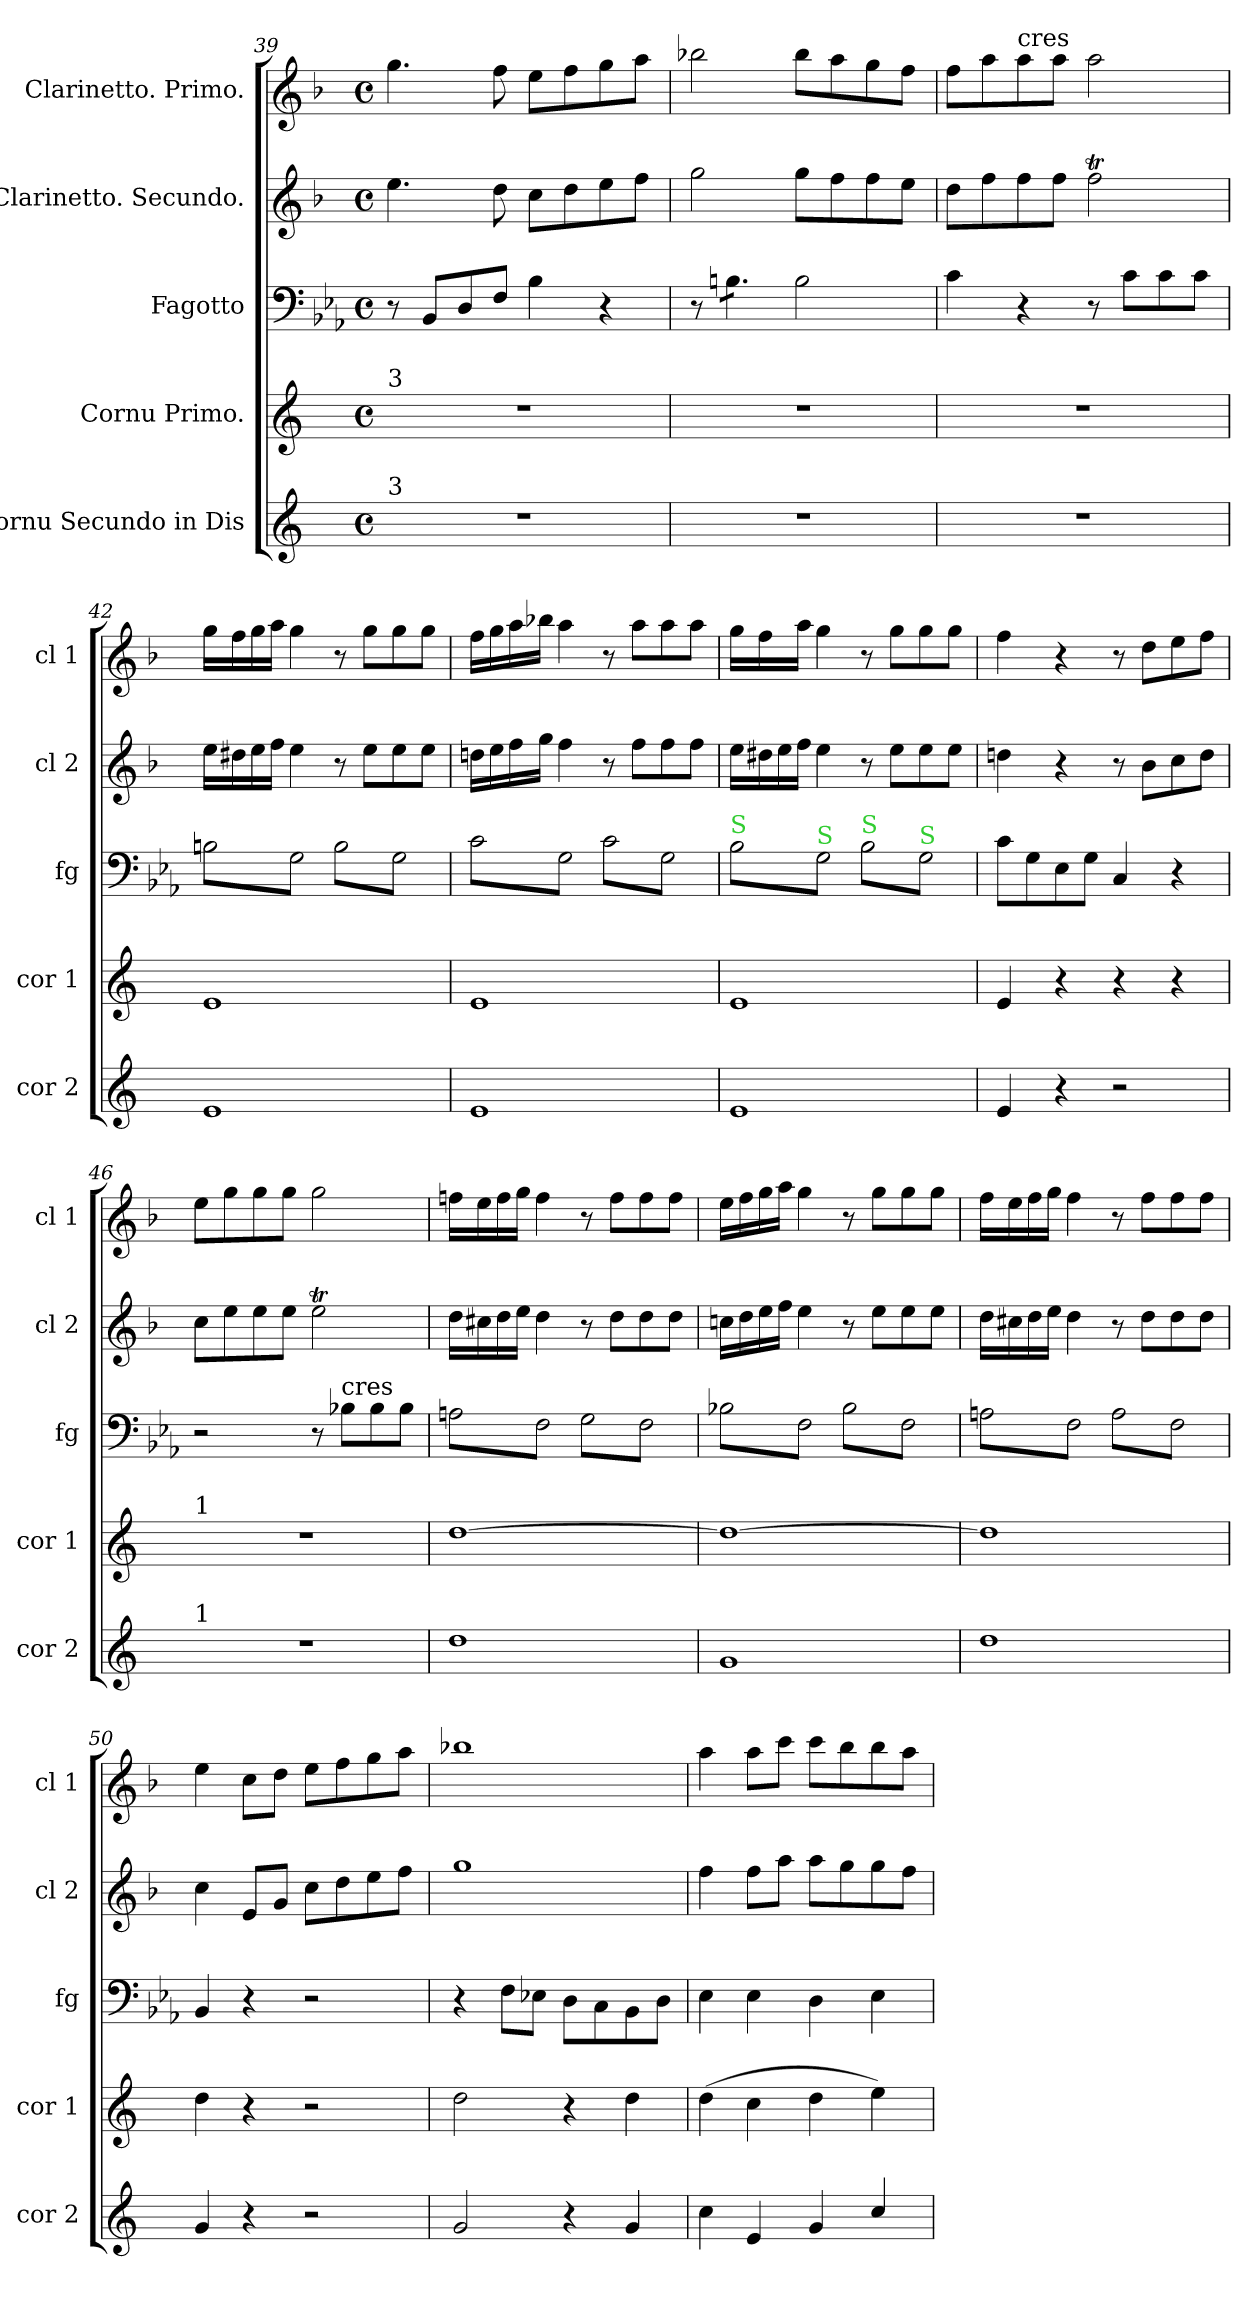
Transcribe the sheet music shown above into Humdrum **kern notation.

**kern	**dynam	**kern	**kern	**kern	**kern
*part5	*part5	*part4	*part3	*part2	*part1
*staff5	*staff5	*staff4	*staff3	*staff2	*staff1
*I"Cornu Secundo in Dis	*	*I"Cornu Primo.	*I"Fagotto	*I"Clarinetto. Secundo.	*I"Clarinetto. Primo.
*I'cor 2	*	*I'cor 1	*I'fg	*I'cl 2	*I'cl 1
*clefG2	*	*clefG2	*clefF4	*clefG2	*clefG2
*ITrd5c9	*	*ITrd5c9	*	*ITrd1c2	*ITrd1c2
*k[b-e-a-]	*	*k[b-e-a-]	*k[b-e-a-]	*k[b-e-a-]	*k[b-e-a-]
*M4/4	*	*M4/4	*M4/4	*M4/4	*M4/4
*met(c)	*	*met(c)	*met(c)	*met(c)	*met(c)
=39	=39	=39	=39	=39	=39
!	!	!LO:TX:a:t=3	!	!	!
!LO:TX:a:t=3	!	!	!	!	!
1r	.	1r	8r	4.dd\	4.ff\
.	.	.	8BB-/L	.	.
.	.	.	8D/	.	.
.	.	.	8F/J	8cc\	8ee-\
.	.	.	4B-\	8b-\L	8dd\L
.	.	.	.	8cc\	8ee-\
.	.	.	4r	8dd\	8ff\
.	.	.	.	8ee-\J	8gg\J
=40	=40	=40	=40	=40	=40
1r	.	1r	8r	2ff\	2aa-X\
*	*	*	*tremolo	*	*
.	.	.	8Bn\L	.	.
.	.	.	8Bn\	.	.
.	.	.	8Bn\J	.	.
*	*	*	*Xtremolo	*	*
.	.	.	2B\	8ff\L	8aa-\L
.	.	.	.	8ee-\	8gg\
.	.	.	.	8ee-\	8ff\
.	.	.	.	8dd\J	8ee-\J
=41	=41	=41	=41	=41	=41
1r	.	1r	4c\	8cc\L	8ee-\L
.	.	.	.	8ee-\	8gg\
!	!	!	!	!	!LO:TX:t=cres
.	.	.	4r	8ee-\	8gg\
.	.	.	.	8ee-\J	8gg\J
.	.	.	8r	2ee-T\	2gg\
.	.	.	8c\L	.	.
.	.	.	8c\	.	.
.	.	.	8c\J	.	.
=42	=42	=42	=42	=42	=42
*	*	*	*tremolo	*	*
1G	.	1G	8Bn\L	16dd\LL	16ff\LL
.	.	.	.	16cc#X\	16ee-\
.	.	.	8G\	16dd\	16ff\
.	.	.	.	16ee-\JJ	16gg\JJ
.	.	.	8Bn\	4dd\	4ff\
.	.	.	8G\J	.	.
.	.	.	8B\L	8r	8r
.	.	.	8G\	8dd\L	8ff\L
.	.	.	8B\	8dd\	8ff\
.	.	.	8G\J	8dd\J	8ff\J
=43	=43	=43	=43	=43	=43
1G	.	1G	8c\L	16ccn\LL	16ee-\LL
.	.	.	.	16dd\	16ff\
.	.	.	8G\	16ee-\	16gg\
.	.	.	.	16ff\JJ	16aa-X\JJ
.	.	.	8c\	4ee-\	4gg\
.	.	.	8G\J	.	.
.	.	.	8c\L	8r	8r
.	.	.	8G\	8ee-\L	8gg\L
.	.	.	8c\	8ee-\	8gg\
.	.	.	8G\J	8ee-\J	8gg\J
=44	=44	=44	=44	=44	=44
!	!	!	!LO:TX:a:color=limegreen:t=S	!	!
1G	.	1G	8B-\L	16dd\LL	16ff\LL
.	.	.	.	16cc#X\	16ee-\
.	.	.	8G\	16dd\	16ryy
.	.	.	.	16ee-\JJ	16gg\JJ
!	!	!	!LO:TX:a:color=limegreen:t=S	!	!
.	.	.	8B-\	4dd\	4ff\
.	.	.	8G\J	.	.
!	!	!	!LO:TX:a:color=limegreen:t=S	!	!
.	.	.	8B-\L	8r	8r
.	.	.	8G\	8dd\L	8ff\L
!	!	!	!LO:TX:a:color=limegreen:t=S	!	!
.	.	.	8B-\	8dd\	8ff\
.	.	.	8G\J	8dd\J	8ff\J
*	*	*	*Xtremolo	*	*
=45	=45	=45	=45	=45	=45
4G/	.	4G/	8c\L	4ccn\	4ee-\
.	.	.	8G\	.	.
4r	.	4r	8E-\	4r	4r
.	.	.	8G\J	.	.
2r	.	4r	4C/	8r	8r
.	.	.	.	8a-\L	8cc\L
.	.	4r	4r	8b-\	8dd\
.	.	.	.	8cc\J	8ee-\J
=46	=46	=46	=46	=46	=46
!	!	!LO:TX:a:t=1	!	!	!
!LO:TX:a:t=1	!	!	!	!	!
1r	.	1r	2r	8b-\L	8dd\L
.	.	.	.	8dd\	8ff\
.	.	.	.	8dd\	8ff\
.	.	.	.	8dd\J	8ff\J
.	.	.	8r	2ddt\	2ff\
!	!	!	!LO:TX:t=cres	!	!
.	.	.	8B-X\L	.	.
.	.	.	8B-\	.	.
.	.	.	8B-\J	.	.
=47	=47	=47	=47	=47	=47
*	*	*	*tremolo	*	*
1f	.	[1f	8An\L	16cc\LL	16ee-X\LL
.	.	.	.	16bn\	16dd\
.	.	.	8F\	16cc\	16ee-\
.	.	.	.	16dd\JJ	16ff\JJ
.	.	.	8An\	4cc\	4ee-\
.	.	.	8F\J	.	.
.	.	.	8G\L	8r	8r
.	.	.	8F\	8cc\L	8ee-\L
.	.	.	8G\	8cc\	8ee-\
.	.	.	8F\J	8cc\J	8ee-\J
=48	=48	=48	=48	=48	=48
1B-	.	1f_	8B-X\L	16b-X\LL	16dd\LL
.	.	.	.	16cc\	16ee-\
.	.	.	8F\	16dd\	16ff\
.	.	.	.	16ee-\JJ	16gg\JJ
.	.	.	8B-X\	4dd\	4ff\
.	.	.	8F\J	.	.
.	.	.	8B-\L	8r	8r
.	.	.	8F\	8dd\L	8ff\L
.	.	.	8B-\	8dd\	8ff\
.	.	.	8F\J	8dd\J	8ff\J
=49	=49	=49	=49	=49	=49
1f	.	1f]	8An\L	16cc\LL	16ee-\LL
.	.	.	.	16bn\	16dd\
.	.	.	8F\	16cc\	16ee-\
.	.	.	.	16dd\JJ	16ff\JJ
.	.	.	8An\	4cc\	4ee-\
.	.	.	8F\J	.	.
.	.	.	8A\L	8r	8r
.	.	.	8F\	8cc\L	8ee-\L
.	.	.	8A\	8cc\	8ee-\
.	.	.	8F\J	8cc\J	8ee-\J
*	*	*	*Xtremolo	*	*
=50	=50	=50	=50	=50	=50
4B-/	.	4f\	4BB-/	4b-\	4dd\
.	.	.	.	.	.
4r	.	4r	4r	8d/L	8b-\L
.	.	.	.	8f/J	8cc\J
2r	.	2r	2r	8b-\L	8dd\L
.	.	.	.	8cc\	8ee-\
.	.	.	.	8dd\	8ff\
.	.	.	.	8ee-\J	8gg\J
=51	=51	=51	=51	=51	=51
2B-/	f&colon;	2f\	4r	1ff	1aa-X
.	.	.	8F\L	.	.
.	.	.	8E-X\J	.	.
4r	.	4r	8D\L	.	.
.	.	.	8C\	.	.
4B-/	.	4f\	8BB-\	.	.
.	.	.	8D\J	.	.
=52	=52	=52	=52	=52	=52
4e-\	.	(4f\	4E-\	4ee-\	4gg\
4G/	.	4e-\	4E-\	8ee-\L	8gg\L
.	.	.	.	8gg\J	8bb-\J
4B-/	.	4f\	4D\	8gg\L	8bb-\L
.	.	.	.	8ff\	8aa-\
4e-/	.	4g\)	4E-\	8ff\	8aa-\
.	.	.	.	8ee-\J	8gg\J
=	=	=	=	=	=
*-	*-	*-	*-	*-	*-
